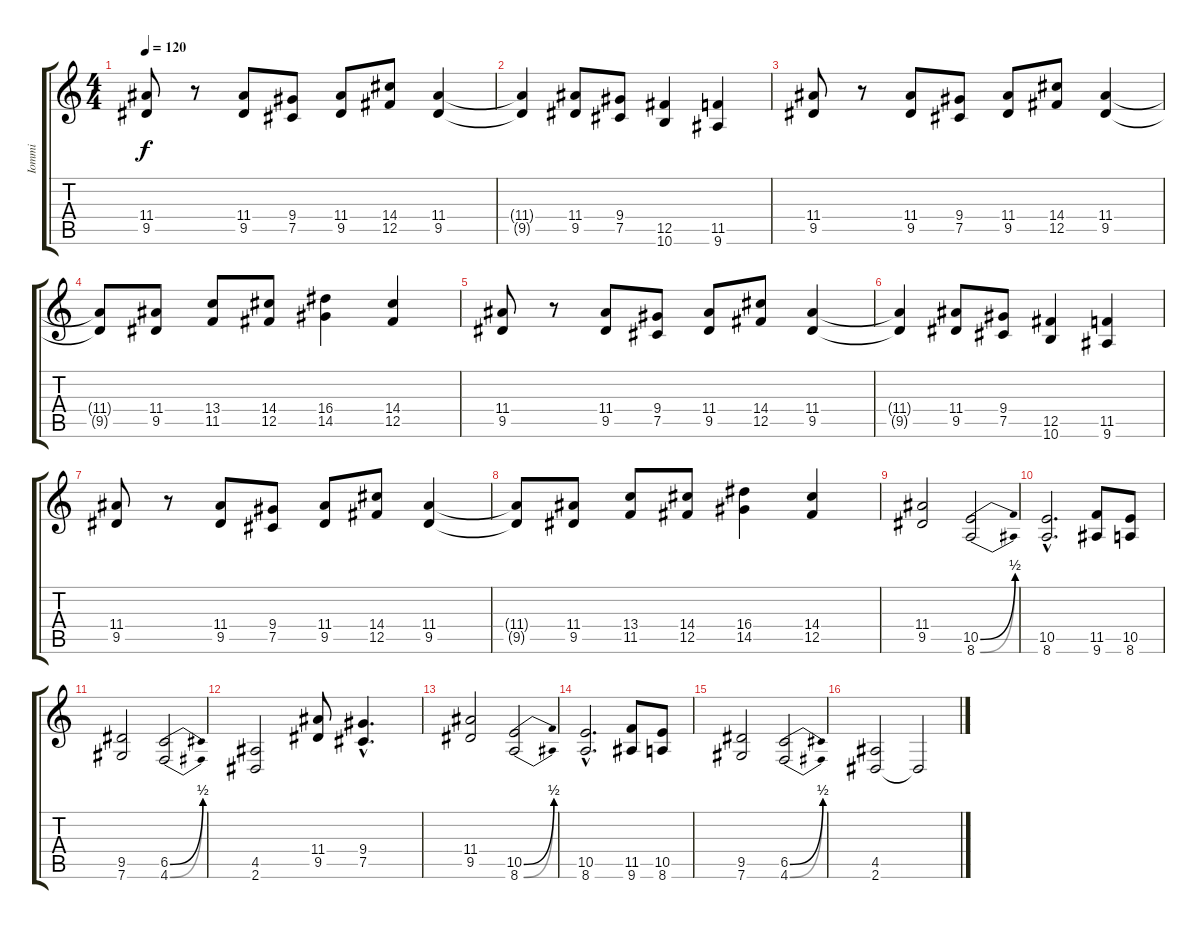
\track ("Iommi" "Iommi") {instrument distortionguitar}
\staff {score tabs}
\tuning (Db4 Ab3 E3 B2 Gb2 Db2) {hide}
\ts (4 4)
\tempo 120
\clef g2
\ks c
(11.4 9.5).8{dy f} r.8 (11.4 9.5).8 (9.4 7.5).8 (11.4 9.5).8 (14.4 12.5).8 (11.4 9.5).4 |
(11.4{t} 9.5{t}).4 (11.4 9.5).8 (9.4 7.5).8 (12.5 10.6).4 (11.5 9.6).4 |
(11.4 9.5).8 r.8 (11.4 9.5).8 (9.4 7.5).8 (11.4 9.5).8 (14.4 12.5).8 (11.4 9.5).4 |
(11.4{t} 9.5{t}).8 (11.4 9.5).8 (13.4 11.5).8 (14.4 12.5).8 (16.4 14.5).4 (14.4 12.5).4 |
(11.4 9.5).8 r.8 (11.4 9.5).8 (9.4 7.5).8 (11.4 9.5).8 (14.4 12.5).8 (11.4 9.5).4 |
(11.4{t} 9.5{t}).4 (11.4 9.5).8 (9.4 7.5).8 (12.5 10.6).4 (11.5 9.6).4 |
(11.4 9.5).8 r.8 (11.4 9.5).8 (9.4 7.5).8 (11.4 9.5).8 (14.4 12.5).8 (11.4 9.5).4 |
(11.4{t} 9.5{t}).8 (11.4 9.5).8 (13.4 11.5).8 (14.4 12.5).8 (16.4 14.5).4 (14.4 12.5).4 |
(11.4 9.5).2 (10.5{be (bend 0 0 60 2)} 8.6{be (bend 0 0 60 2)}).2 |
(10.5{hac} 8.6{hac}).2{d} (11.5 9.6).8 (10.5 8.6).8 |
(9.5 7.6).2 (6.5{be (bend 0 0 60 2)} 4.6{be (bend 0 0 60 2)}).2 |
(4.5 2.6).2 (11.4 9.5).8 (9.4{hac} 7.5{hac}).4{d} |
(11.4 9.5).2 (10.5{be (bend 0 0 60 2)} 8.6{be (bend 0 0 60 2)}).2 |
(10.5{hac} 8.6{hac}).2{d} (11.5 9.6).8 (10.5 8.6).8 |
(9.5 7.6).2 (6.5{be (bend 0 0 60 2)} 4.6{be (bend 0 0 60 2)}).2 |
(4.5 2.6).2 2.6{t}.2
